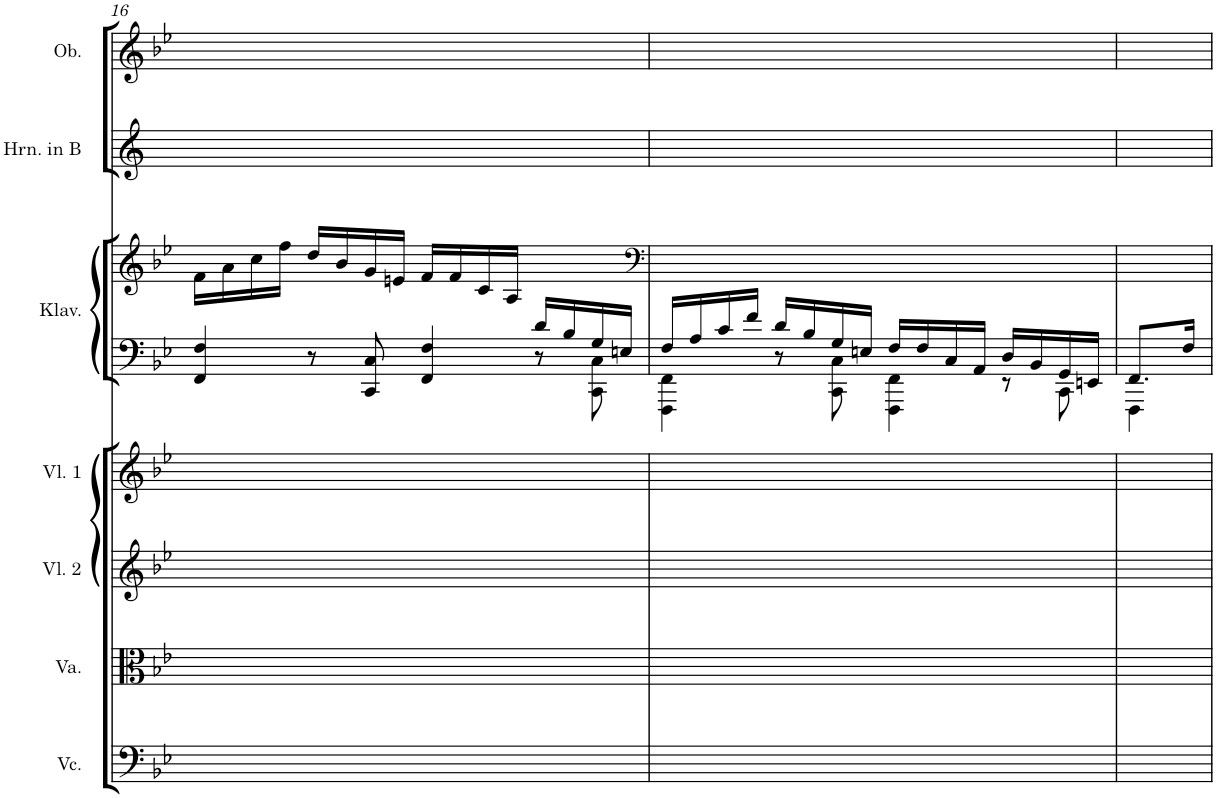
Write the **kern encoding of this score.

**kern	**kern	**kern	**kern	**kern	**kern	**kern	**kern
*part7	*part6	*part5	*part4	*part3	*part3	*part2	*part1
*staff8	*staff7	*staff6	*staff5	*staff4	*staff3	*staff2	*staff1
*I"Violoncello	*I"Viola	*I"Violine 2	*I"Violine 1	*I"Klavier	*	*I"Horn in B	*I"Oboe
*I'Vc.	*I'Va.	*I'Vl. 2	*I'Vl. 1	*I'Klav.	*	*I'Hrn. in B	*I'Ob.
!!LO:PB:g=z
*clefF4	*clefC3	*clefG2	*clefG2	*clefF4	*clefG2	*clefG2	*clefG2
*	*	*	*	*	*	*Trd1c2	*
*k[b-e-]	*k[b-e-]	*k[b-e-]	*k[b-e-]	*k[b-e-]	*k[b-e-]	*k[]	*k[b-e-]
*M4/4	*M4/4	*M4/4	*M4/4	*M4/4	*M4/4	*M4/4	*M4/4
*met(c)	*met(c)	*met(c)	*met(c)	*met(c)	*met(c)	*met(c)	*met(c)
=16	=16	=16	=16	=16	=16	=16	=16
*	*	*	*	*^	*^	*	*
1ryy	1ryy	1ryy	1ryy	2.ryy	4FF/ 4F/	16f\LL	1ryy	1ryy	1ryy
.	.	.	.	.	.	16a\	.	.	.
.	.	.	.	.	.	16cc\	.	.	.
.	.	.	.	.	.	16ff\JJ	.	.	.
.	.	.	.	.	8r	16dd/LL	.	.	.
.	.	.	.	.	.	16b-/	.	.	.
.	.	.	.	.	8CC/ 8C/	16g/	.	.	.
.	.	.	.	.	.	16en/JJ	.	.	.
.	.	.	.	.	4FF/ 4F/	16f/LL	.	.	.
.	.	.	.	.	.	16f/	.	.	.
.	.	.	.	.	.	16c/	.	.	.
.	.	.	.	.	.	16A/JJ	.	.	.
.	.	.	.	16d/LL	8r	4ryy	.	.	.
.	.	.	.	16B-/	.	.	.	.	.
.	.	.	.	16G/	8CC\ 8C\	.	.	.	.
.	.	.	.	16En/JJ	.	.	.	.	.
*	*	*	*	*	*	*v	*v	*	*
=17	=17	=17	=17	=17	=17	=17	=17	=17
*	*	*	*	*	*	*clefF4	*	*
1ryy	1ryy	1ryy	1ryy	16F/LL	4FFF\ 4FF\	1ryy	1ryy	1ryy
.	.	.	.	16A/	.	.	.	.
.	.	.	.	16c/	.	.	.	.
.	.	.	.	16f/JJ	.	.	.	.
.	.	.	.	16d/LL	8r	.	.	.
.	.	.	.	16B-/	.	.	.	.
.	.	.	.	16G/	8CC\ 8C\	.	.	.
.	.	.	.	16En/JJ	.	.	.	.
.	.	.	.	16F/LL	4FFF\ 4FF\	.	.	.
.	.	.	.	16F/	.	.	.	.
.	.	.	.	16C/	.	.	.	.
.	.	.	.	16AA/JJ	.	.	.	.
.	.	.	.	16D/LL	8rEE	.	.	.
.	.	.	.	16BB-/	.	.	.	.
.	.	.	.	16GG/	8CC\	.	.	.
.	.	.	.	16EEn/JJ	.	.	.	.
=18	=18	=18	=18	=18	=18	=18	=18	=18
1ryy	1ryy	1ryy	1ryy	8.FF/L	4FFF\	1ryy	1ryy	1ryy
.	.	.	.	16F/Jk	.	.	.	.
.	.	.	.	2.ryy	2.ryy	.	.	.
*	*	*	*	*v	*v	*	*	*
=	=	=	=	=	=	=	=
*-	*-	*-	*-	*-	*-	*-	*-
